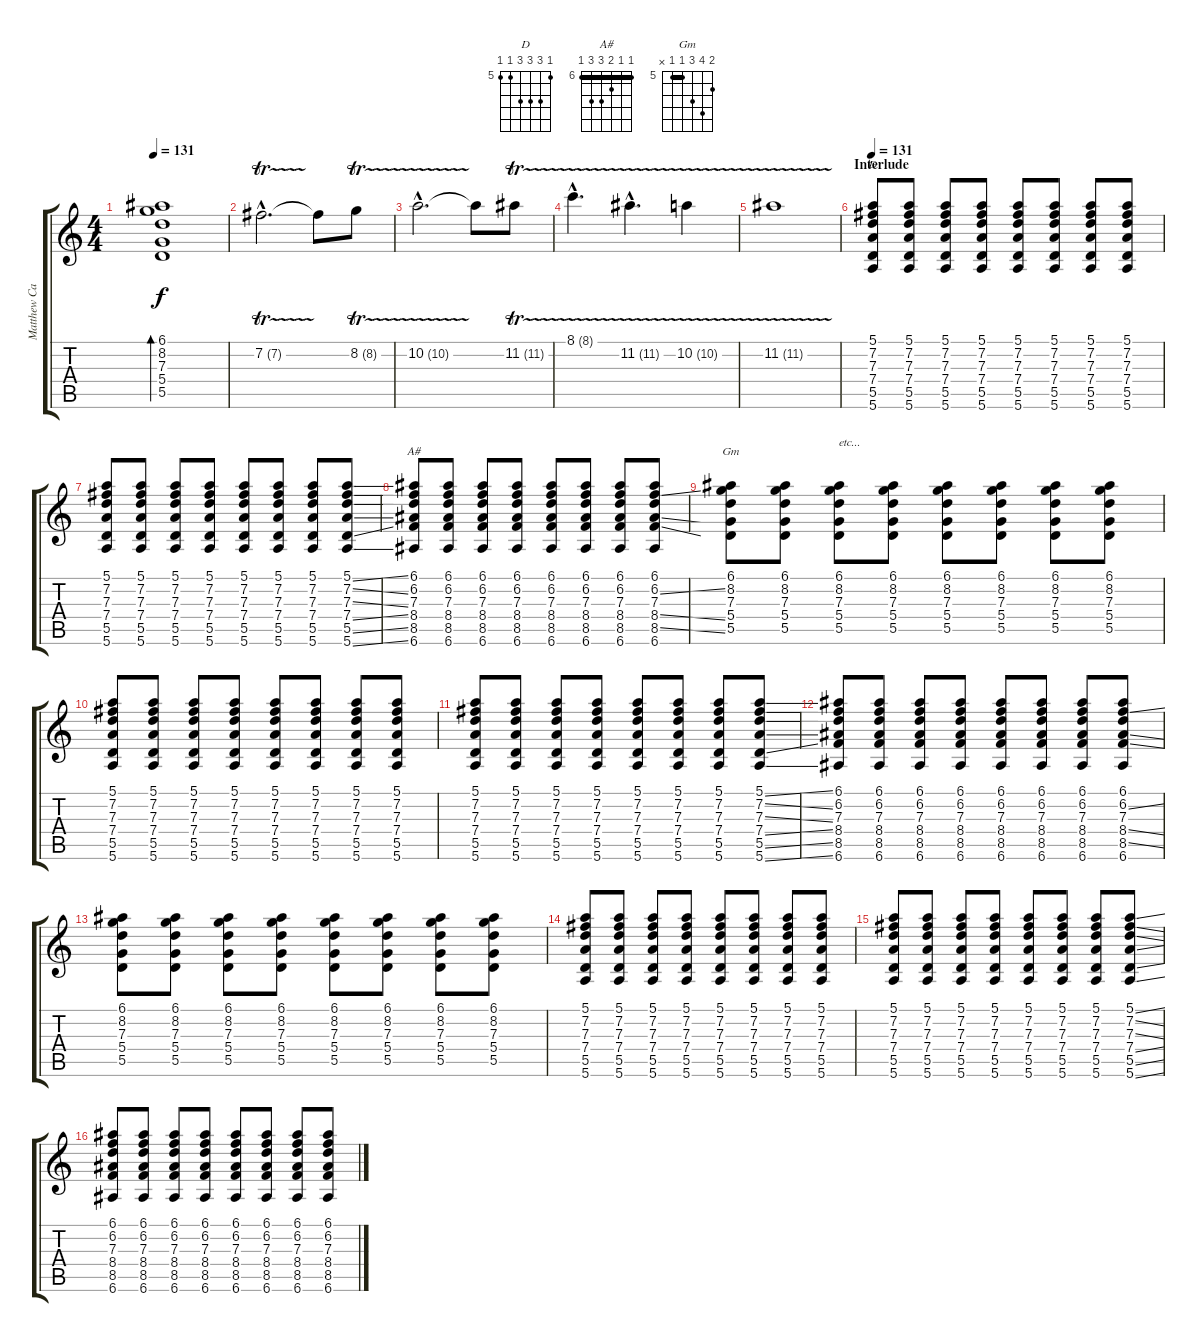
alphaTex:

\track ("Matthew Caws - Guitar" "Matthew Ca") {instrument acousticguitarsteel}
\staff {score tabs}
\tuning (E4 B3 G3 D3 A2 E2) {hide}
\chord ("D" 5 7 7 7 5 5) {firstfret 5}
\chord ("A#" 6 6 7 8 8 6) {firstfret 6 barre 6}
\chord ("Gm" 6 8 7 5 5 x) {firstfret 5 barre 5}
\ts (4 4)
\tempo 131
\clef g2
\ks c
(6.1 8.2 7.3 5.4 5.5).1{bd 240 dy f} |
7.2{tr (7 32) hac}.2{d volume 16 balance 2 instrument distortionguitar} 7.2{t}.8 8.2{tr (8 32)}.8 |
10.2{tr (10 32) hac}.2{d} 10.2{t}.8 11.2{tr (11 32)}.8 |
8.1{tr (8 32) hac}.4{d} 11.2{tr (11 32) hac}.4{d} 10.2{tr (10 32)}.4 |
11.2{tr (11 32)}.1 |
\section ("" "Interlude")
\tempo 131
(5.1 7.2 7.3 7.4 5.5 5.6).8{ch "D" volume 8 balance 2 instrument distortionguitar} (5.1 7.2 7.3 7.4 5.5 5.6).8 (5.1 7.2 7.3 7.4 5.5 5.6).8 (5.1 7.2 7.3 7.4 5.5 5.6).8 (5.1 7.2 7.3 7.4 5.5 5.6).8 (5.1 7.2 7.3 7.4 5.5 5.6).8 (5.1 7.2 7.3 7.4 5.5 5.6).8 (5.1 7.2 7.3 7.4 5.5 5.6).8 |
(5.1 7.2 7.3 7.4 5.5 5.6).8 (5.1 7.2 7.3 7.4 5.5 5.6).8 (5.1 7.2 7.3 7.4 5.5 5.6).8 (5.1 7.2 7.3 7.4 5.5 5.6).8 (5.1 7.2 7.3 7.4 5.5 5.6).8 (5.1 7.2 7.3 7.4 5.5 5.6).8 (5.1 7.2 7.3 7.4 5.5 5.6).8 (5.1{ss} 7.2{ss} 7.3{ss} 7.4{ss} 5.5{ss} 5.6{ss}).8 |
(6.1 6.2 7.3 8.4 8.5 6.6).8{ch "A#"} (6.1 6.2 7.3 8.4 8.5 6.6).8 (6.1 6.2 7.3 8.4 8.5 6.6).8 (6.1 6.2 7.3 8.4 8.5 6.6).8 (6.1 6.2 7.3 8.4 8.5 6.6).8 (6.1 6.2 7.3 8.4 8.5 6.6).8 (6.1 6.2 7.3 8.4 8.5 6.6).8 (6.1 6.2{ss} 7.3 8.4{ss} 8.5{ss} 6.6).8 |
(6.1 8.2 7.3 5.4 5.5).8{ch "Gm"} (6.1 8.2 7.3 5.4 5.5).8 (6.1 8.2 7.3 5.4 5.5).8{txt "etc..."} (6.1 8.2 7.3 5.4 5.5).8 (6.1 8.2 7.3 5.4 5.5).8 (6.1 8.2 7.3 5.4 5.5).8 (6.1 8.2 7.3 5.4 5.5).8 (6.1 8.2 7.3 5.4 5.5).8 |
(5.1 7.2 7.3 7.4 5.5 5.6).8 (5.1 7.2 7.3 7.4 5.5 5.6).8 (5.1 7.2 7.3 7.4 5.5 5.6).8 (5.1 7.2 7.3 7.4 5.5 5.6).8 (5.1 7.2 7.3 7.4 5.5 5.6).8 (5.1 7.2 7.3 7.4 5.5 5.6).8 (5.1 7.2 7.3 7.4 5.5 5.6).8 (5.1 7.2 7.3 7.4 5.5 5.6).8 |
(5.1 7.2 7.3 7.4 5.5 5.6).8 (5.1 7.2 7.3 7.4 5.5 5.6).8 (5.1 7.2 7.3 7.4 5.5 5.6).8 (5.1 7.2 7.3 7.4 5.5 5.6).8 (5.1 7.2 7.3 7.4 5.5 5.6).8 (5.1 7.2 7.3 7.4 5.5 5.6).8 (5.1 7.2 7.3 7.4 5.5 5.6).8 (5.1{ss} 7.2{ss} 7.3{ss} 7.4{ss} 5.5{ss} 5.6{ss}).8 |
(6.1 6.2 7.3 8.4 8.5 6.6).8 (6.1 6.2 7.3 8.4 8.5 6.6).8 (6.1 6.2 7.3 8.4 8.5 6.6).8 (6.1 6.2 7.3 8.4 8.5 6.6).8 (6.1 6.2 7.3 8.4 8.5 6.6).8 (6.1 6.2 7.3 8.4 8.5 6.6).8 (6.1 6.2 7.3 8.4 8.5 6.6).8 (6.1 6.2{ss} 7.3 8.4{ss} 8.5{ss} 6.6).8 |
(6.1 8.2 7.3 5.4 5.5).8 (6.1 8.2 7.3 5.4 5.5).8 (6.1 8.2 7.3 5.4 5.5).8 (6.1 8.2 7.3 5.4 5.5).8 (6.1 8.2 7.3 5.4 5.5).8 (6.1 8.2 7.3 5.4 5.5).8 (6.1 8.2 7.3 5.4 5.5).8 (6.1 8.2 7.3 5.4 5.5).8 |
(5.1 7.2 7.3 7.4 5.5 5.6).8 (5.1 7.2 7.3 7.4 5.5 5.6).8 (5.1 7.2 7.3 7.4 5.5 5.6).8 (5.1 7.2 7.3 7.4 5.5 5.6).8 (5.1 7.2 7.3 7.4 5.5 5.6).8 (5.1 7.2 7.3 7.4 5.5 5.6).8 (5.1 7.2 7.3 7.4 5.5 5.6).8 (5.1 7.2 7.3 7.4 5.5 5.6).8 |
(5.1 7.2 7.3 7.4 5.5 5.6).8 (5.1 7.2 7.3 7.4 5.5 5.6).8 (5.1 7.2 7.3 7.4 5.5 5.6).8 (5.1 7.2 7.3 7.4 5.5 5.6).8 (5.1 7.2 7.3 7.4 5.5 5.6).8 (5.1 7.2 7.3 7.4 5.5 5.6).8 (5.1 7.2 7.3 7.4 5.5 5.6).8 (5.1{ss} 7.2{ss} 7.3{ss} 7.4{ss} 5.5{ss} 5.6{ss}).8 |
(6.1 6.2 7.3 8.4 8.5 6.6).8 (6.1 6.2 7.3 8.4 8.5 6.6).8 (6.1 6.2 7.3 8.4 8.5 6.6).8 (6.1 6.2 7.3 8.4 8.5 6.6).8 (6.1 6.2 7.3 8.4 8.5 6.6).8 (6.1 6.2 7.3 8.4 8.5 6.6).8 (6.1 6.2 7.3 8.4 8.5 6.6).8 (6.1 6.2{ss} 7.3 8.4{ss} 8.5{ss} 6.6).8
